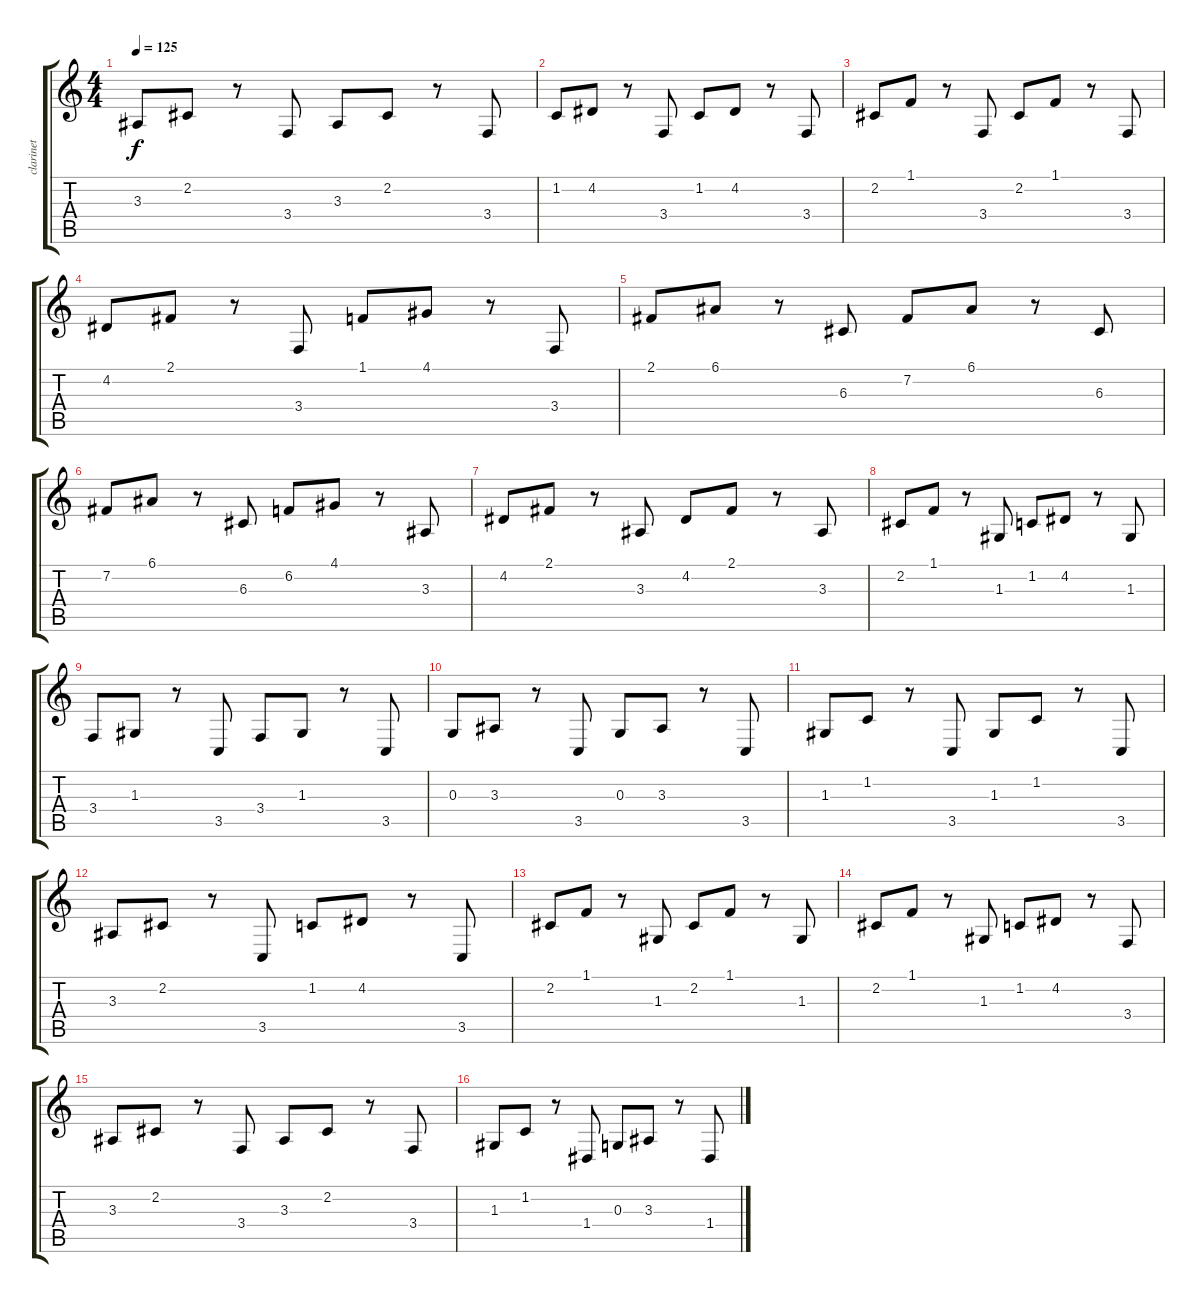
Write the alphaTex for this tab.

\track ("clarinet" "clarinet") {instrument clarinet}
\staff {score tabs}
\tuning (E4 B3 G3 D3 A2 E2) {hide}
\ts (4 4)
\tempo 125
\clef g2
\ks c
3.3.8{dy f} 2.2.8 r.8 3.4.8 3.3.8 2.2.8 r.8 3.4.8 |
1.2.8 4.2.8 r.8 3.4.8 1.2.8 4.2.8 r.8 3.4.8 |
2.2.8 1.1.8 r.8 3.4.8 2.2.8 1.1.8 r.8 3.4.8 |
4.2.8 2.1.8 r.8 3.4.8 1.1.8 4.1.8 r.8 3.4.8 |
2.1.8 6.1.8 r.8 6.3.8 7.2.8 6.1.8 r.8 6.3.8 |
7.2.8 6.1.8 r.8 6.3.8 6.2.8 4.1.8 r.8 3.3.8 |
4.2.8 2.1.8 r.8 3.3.8 4.2.8 2.1.8 r.8 3.3.8 |
2.2.8 1.1.8 r.8 1.3.8 1.2.8 4.2.8 r.8 1.3.8 |
3.4.8 1.3.8 r.8 3.5.8 3.4.8 1.3.8 r.8 3.5.8 |
0.3.8 3.3.8 r.8 3.5.8 0.3.8 3.3.8 r.8 3.5.8 |
1.3.8 1.2.8 r.8 3.5.8 1.3.8 1.2.8 r.8 3.5.8 |
3.3.8 2.2.8 r.8 3.5.8 1.2.8 4.2.8 r.8 3.5.8 |
2.2.8 1.1.8 r.8 1.3.8 2.2.8 1.1.8 r.8 1.3.8 |
2.2.8 1.1.8 r.8 1.3.8 1.2.8 4.2.8 r.8 3.4.8 |
3.3.8 2.2.8 r.8 3.4.8 3.3.8 2.2.8 r.8 3.4.8 |
1.3.8 1.2.8 r.8 1.4.8 0.3.8 3.3.8 r.8 1.4.8
